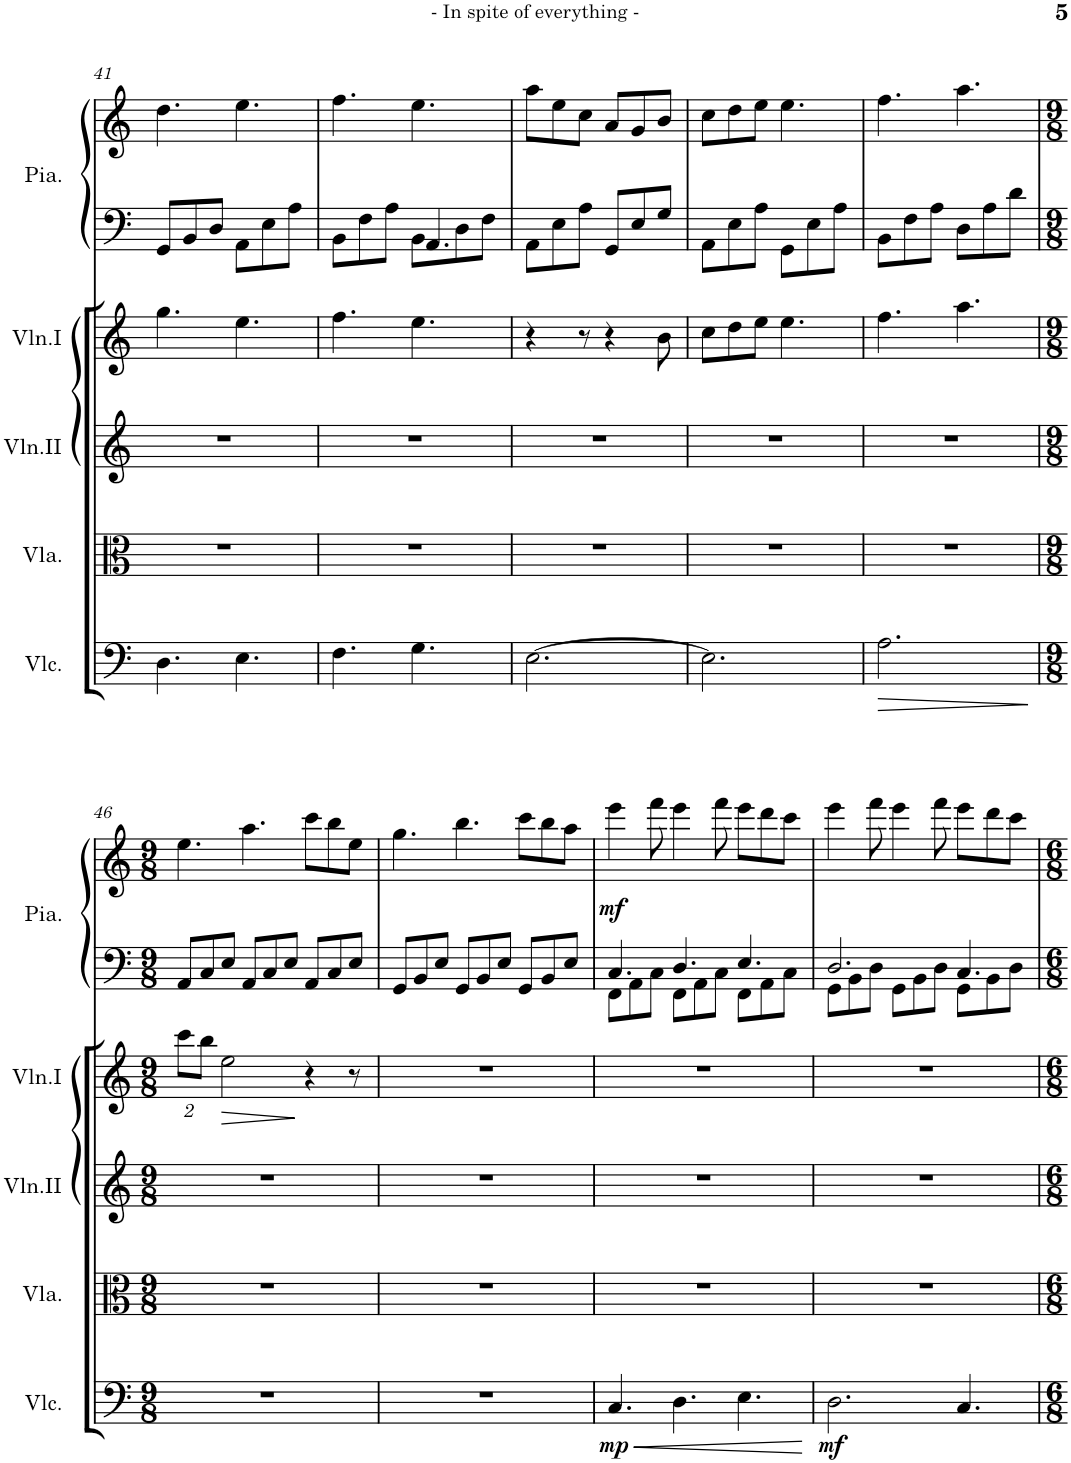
**kern	**dynam	**kern	**kern	**kern	**dynam	**kern	**kern	**dynam
*part5	*part5	*part4	*part3	*part2	*part2	*part1	*part1	*part1
*staff6	*staff6	*staff5	*staff4	*staff3	*staff3	*staff2	*staff1	*staff1/2
*I"Violoncello	*	*I"Viola	*I"Violin II	*I"Violin I	*	*I"Piano	*	*
*I'Vlc.	*	*I'Vla.	*I'Vln.II	*I'Vln.I	*	*I'Pia.	*	*
!!LO:PB:g=z
*clefF4	*	*clefC3	*clefG2	*clefG2	*	*clefF4	*clefG2	*
*k[]	*	*k[]	*k[]	*k[]	*	*k[]	*k[]	*
*M6/8	*	*M6/8	*M6/8	*M6/8	*	*M6/8	*M6/8	*
=41	=41	=41	=41	=41	=41	=41	=41	=41
4.D\	.	2.r	2.r	4.gg\	.	8GG/L	4.dd\	.
.	.	.	.	.	.	8BB/	.	.
.	.	.	.	.	.	8D/J	.	.
4.E\	.	.	.	4.ee\	.	8AA\L	4.ee\	.
.	.	.	.	.	.	8E\	.	.
.	.	.	.	.	.	8A\J	.	.
=42	=42	=42	=42	=42	=42	=42	=42	=42
*	*	*	*	*	*	*^	*	*
4.F\	.	2.r	2.r	4.ff\	.	8BB\L	4.ryy	4.ff\	.
.	.	.	.	.	.	8F\	.	.	.
.	.	.	.	.	.	8A\J	.	.	.
4.G\	.	.	.	4.ee\	.	4.AA/	8BB\L	4.ee\	.
.	.	.	.	.	.	.	8D\	.	.
.	.	.	.	.	.	.	8F\J	.	.
*	*	*	*	*	*	*v	*v	*	*
=43	=43	=43	=43	=43	=43	=43	=43	=43
[2.E\	.	2.r	2.r	4r	.	8AA\L	8aa\L	.
.	.	.	.	.	.	8E\	8ee\	.
.	.	.	.	8r	.	8A\J	8cc\J	.
.	.	.	.	4r	.	8GG/L	8a/L	.
.	.	.	.	.	.	8E/	8g/	.
.	.	.	.	8b\	.	8G/J	8b/J	.
=44	=44	=44	=44	=44	=44	=44	=44	=44
2.E\]	.	2.r	2.r	8cc\L	.	8AA\L	8cc\L	.
.	.	.	.	8dd\	.	8E\	8dd\	.
.	.	.	.	8ee\J	.	8A\J	8ee\J	.
.	.	.	.	4.ee\	.	8GG\L	4.ee\	.
.	.	.	.	.	.	8E\	.	.
.	.	.	.	.	.	8A\J	.	.
=45	=45	=45	=45	=45	=45	=45	=45	=45
!	!LO:HP:b	!	!	!	!	!	!	!
2.A\	>	2.r	2.r	4.ff\	.	8BB\L	4.ff\	.
.	.	.	.	.	.	8F\	.	.
.	.	.	.	.	.	8A\J	.	.
.	.	.	.	4.aa\	.	8D\L	4.aa\	.
.	.	.	.	.	.	8A\	.	.
.	.	.	.	.	.	8d\J	.	.
.	]	.	.	.	.	.	.	.
!!LO:LB:g=z
=46	=46	=46	=46	=46	=46	=46	=46	=46
*M9/8	*	*M9/8	*M9/8	*M9/8	*	*M9/8	*M9/8	*
8%9r	.	8%9r	8%9r	8ccc\L	.	8AA/L	4.ee\	.
.	.	.	.	8bb\J	.	8C/	.	.
!	!	!	!	!	!LO:HP:b	!	!	!
.	.	.	.	2ee\	>	8E/J	.	.
.	.	.	.	.	.	8AA/L	4.aa\	.
.	.	.	.	.	.	8C/	.	.
.	.	.	.	.	.	8E/J	.	.
.	.	.	.	4r	]	8AA/L	8ccc\L	.
.	.	.	.	.	.	8C/	8bb\	.
.	.	.	.	8r	.	8E/J	8ee\J	.
=47	=47	=47	=47	=47	=47	=47	=47	=47
8%9r	.	8%9r	8%9r	8%9r	.	8GG/L	4.gg\	.
.	.	.	.	.	.	8BB/	.	.
.	.	.	.	.	.	8E/J	.	.
.	.	.	.	.	.	8GG/L	4.bb\	.
.	.	.	.	.	.	8BB/	.	.
.	.	.	.	.	.	8E/J	.	.
.	.	.	.	.	.	8GG/L	8ccc\L	.
.	.	.	.	.	.	8BB/	8bb\	.
.	.	.	.	.	.	8E/J	8aa\J	.
=48	=48	=48	=48	=48	=48	=48	=48	=48
!	!LO:HP:b	!	!	!	!	!	!	!
*	*	*	*	*	*	*^	*	*
!	!LO:DY:n=1:b	!	!	!	!	!	!	!	!LO:DY:b
4.C/	< mp	8%9r	8%9r	8%9r	.	4.C/	8FF\L	4eee\	mf
.	.	.	.	.	.	.	8AA\	.	.
.	.	.	.	.	.	.	8C\J	8fff\	.
4.D\	.	.	.	.	.	4.D/	8FF\L	4eee\	.
.	.	.	.	.	.	.	8AA\	.	.
.	.	.	.	.	.	.	8C\J	8fff\	.
4.E\	.	.	.	.	.	4.E/	8FF\L	8eee\L	.
.	.	.	.	.	.	.	8AA\	8ddd\	.
.	.	.	.	.	.	.	8C\J	8ccc\J	.
*	*	*	*	*	*	*v	*v	*	*
.	[	.	.	.	.	.	.	.
=49	=49	=49	=49	=49	=49	=49	=49	=49
*	*	*	*	*	*	*^	*	*
!	!LO:DY:b	!	!	!	!	!	!	!	!
2.D\	mf	8%9r	8%9r	8%9r	.	2.D/	8GG\L	4eee\	.
.	.	.	.	.	.	.	8BB\	.	.
.	.	.	.	.	.	.	8D\J	8fff\	.
.	.	.	.	.	.	.	8GG\L	4eee\	.
.	.	.	.	.	.	.	8BB\	.	.
.	.	.	.	.	.	.	8D\J	8fff\	.
4.C/	.	.	.	.	.	4.C/	8GG\L	8eee\L	.
.	.	.	.	.	.	.	8BB\	8ddd\	.
.	.	.	.	.	.	.	8D\J	8ccc\J	.
*	*	*	*	*	*	*v	*v	*	*
=	=	=	=	=	=	=	=	=
*-	*-	*-	*-	*-	*-	*-	*-	*-
